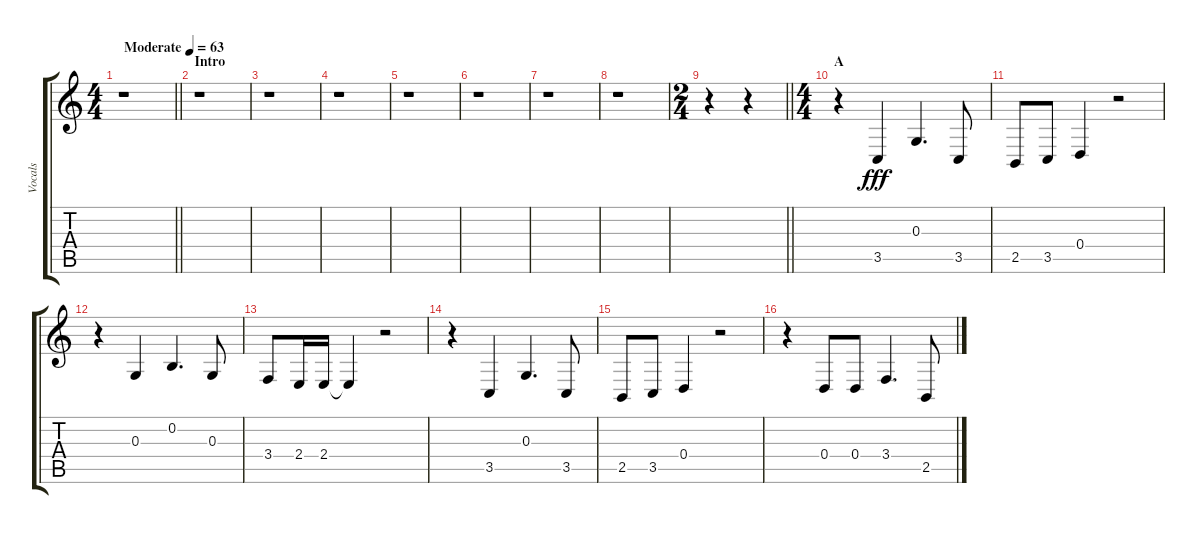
\track ("Vocals" "Vocals") {instrument voiceoohs}
\staff {score tabs}
\tuning (E4 B3 G3 D3 A2 E2) {hide}
\ts (4 4)
\tempo (63 "Moderate")
\clef g2
\barLineRight lightlight
\ks c
r.1{dy fff instrument voiceoohs} |
\section ("" "Intro")
r.1 |
r.1 |
r.1 |
r.1 |
r.1 |
r.1 |
r.1 |
\ts (2 4)
\barLineRight lightlight
r.4 r.4 |
\ts (4 4)
\section ("" "A")
r.4 3.5.4 0.3.4{d} 3.5.8 |
2.5.8 3.5.8 0.4.4 r.2 |
r.4 0.3.4 0.2.4{d} 0.3.8 |
3.4.8 2.4.16 2.4.16 2.4{t}.4 r.2 |
r.4 3.5.4 0.3.4{d} 3.5.8 |
2.5.8 3.5.8 0.4.4 r.2 |
r.4 0.4.8 0.4.8 3.4.4{d} 2.5.8
